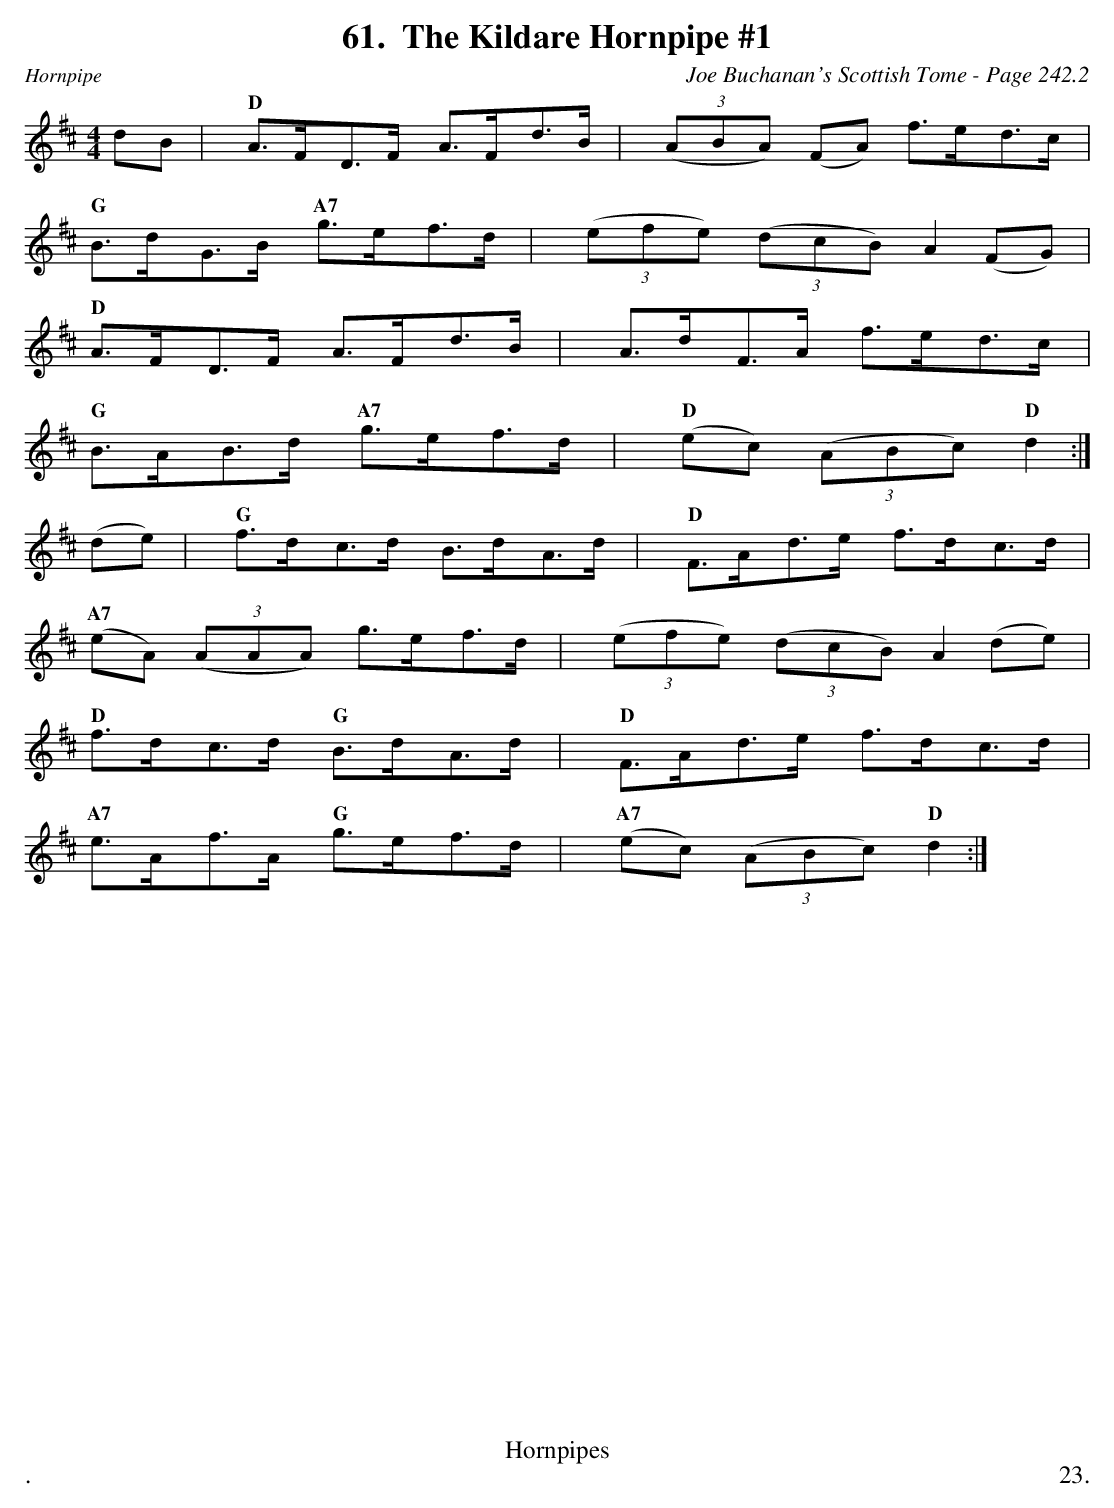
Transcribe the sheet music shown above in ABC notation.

X:1
T:Kildare Hornpipe #1, The
C:Joe Buchanan's Scottish Tome - Page 242.2
L:1/8
M:4/4
K:D
dB | "D"A>FD>F A>Fd>B | ((3ABA) (FA) f>ed>c |
"G"B>dG>B "A7"g>ef>d | ((3efe) ((3dcB) A2 (FG) |
"D"A>FD>F A>Fd>B | A>dF>A f>ed>c |
"G"B>AB>d "A7"g>ef>d | "D"(ec) ((3ABc) "D"d2 :|
(de) | "G"f>dc>d B>dA>d | "D"F>Ad>e f>dc>d |
"A7"(eA) ((3AAA) g>ef>d | ((3efe) ((3dcB) A2 (de) |
"D"f>dc>d "G"B>dA>d | "D"F>Ad>e f>dc>d |
"A7"e>Af>A "G"g>ef>d | ("A7"ec) ((3ABc) "D"d2 :|
